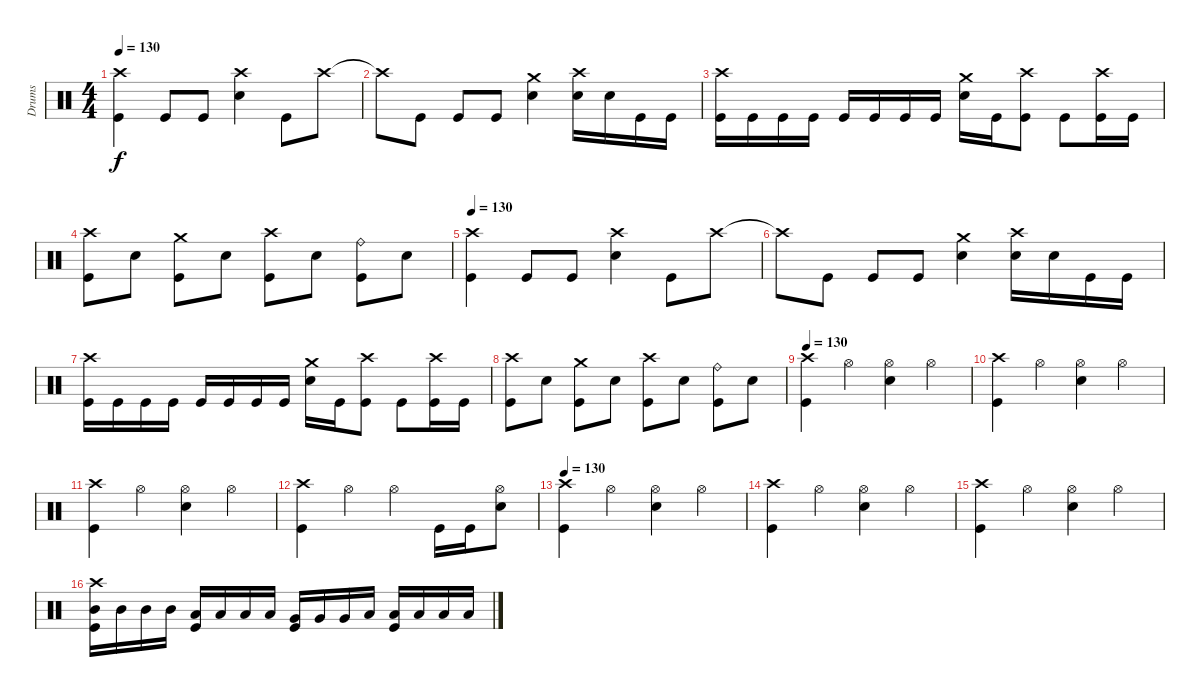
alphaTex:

\track ("Drums" "Drums") {instrument percussion}
\staff {score}
\articulation defaults
\ts (4 4)
\tempo 140
\tempo 130
\clef neutral
\ks c
("Crash high (hit)" "Kick (hit)").4{dy f} "Kick (hit)".8 "Kick (hit)".8 ("Crash high (hit)" "Electric Snare (hit)").4 "Kick (hit)".8 "Crash high (hit)".8 |
"Crash high (hit)"{t}.8 "Kick (hit)".8 "Kick (hit)".8 "Kick (hit)".8 ("Crash medium (hit)" "Electric Snare (hit)").4 ("Crash high (hit)" "Electric Snare (hit)").16 "Electric Snare (hit)".16 "Kick (hit)".16 "Kick (hit)".16 |
("Crash high (hit)" "Kick (hit)").16 "Kick (hit)".16 "Kick (hit)".16 "Kick (hit)".16 "Kick (hit)".16 "Kick (hit)".16 "Kick (hit)".16 "Kick (hit)".16 ("Crash medium (hit)" "Electric Snare (hit)").16 "Kick (hit)".16 ("Crash high (hit)" "Kick (hit)").8 "Kick (hit)".8 ("Crash high (hit)" "Kick (hit)").16 "Kick (hit)".16 |
("Crash high (hit)" "Kick (hit)").8 "Electric Snare (hit)".8 ("Crash medium (hit)" "Kick (hit)").8 "Electric Snare (hit)".8 ("Crash high (hit)" "Kick (hit)").8 "Electric Snare (hit)".8 ("Ride (bell)" "Kick (hit)").8 "Electric Snare (hit)".8 |
\tempo 140
\tempo 130
("Crash high (hit)" "Kick (hit)").4 "Kick (hit)".8 "Kick (hit)".8 ("Crash high (hit)" "Electric Snare (hit)").4 "Kick (hit)".8 "Crash high (hit)".8 |
"Crash high (hit)"{t}.8 "Kick (hit)".8 "Kick (hit)".8 "Kick (hit)".8 ("Crash medium (hit)" "Electric Snare (hit)").4 ("Crash high (hit)" "Electric Snare (hit)").16 "Electric Snare (hit)".16 "Kick (hit)".16 "Kick (hit)".16 |
("Crash high (hit)" "Kick (hit)").16 "Kick (hit)".16 "Kick (hit)".16 "Kick (hit)".16 "Kick (hit)".16 "Kick (hit)".16 "Kick (hit)".16 "Kick (hit)".16 ("Crash medium (hit)" "Electric Snare (hit)").16 "Kick (hit)".16 ("Crash high (hit)" "Kick (hit)").8 "Kick (hit)".8 ("Crash high (hit)" "Kick (hit)").16 "Kick (hit)".16 |
("Crash high (hit)" "Kick (hit)").8 "Electric Snare (hit)".8 ("Crash medium (hit)" "Kick (hit)").8 "Electric Snare (hit)".8 ("Crash high (hit)" "Kick (hit)").8 "Electric Snare (hit)".8 ("Ride (bell)" "Kick (hit)").8 "Electric Snare (hit)".8 |
\tempo 130
("Crash high (hit)" "Kick (hit)").4 "Hi-Hat (open)".4 ("Hi-Hat (open)" "Electric Snare (hit)").4 "Hi-Hat (open)".4 |
("Crash high (hit)" "Kick (hit)").4 "Hi-Hat (open)".4 ("Hi-Hat (open)" "Electric Snare (hit)").4 "Hi-Hat (open)".4 |
("Crash high (hit)" "Kick (hit)").4 "Hi-Hat (open)".4 ("Hi-Hat (open)" "Electric Snare (hit)").4 "Hi-Hat (open)".4 |
("Crash high (hit)" "Kick (hit)").4 "Hi-Hat (open)".4 "Hi-Hat (open)".4 "Kick (hit)".16 "Kick (hit)".16 ("Hi-Hat (open)" "Electric Snare (hit)").8 |
\tempo 130
("Crash high (hit)" "Kick (hit)").4 "Hi-Hat (open)".4 ("Hi-Hat (open)" "Electric Snare (hit)").4 "Hi-Hat (open)".4 |
("Crash high (hit)" "Kick (hit)").4 "Hi-Hat (open)".4 ("Hi-Hat (open)" "Electric Snare (hit)").4 "Hi-Hat (open)".4 |
("Crash high (hit)" "Kick (hit)").4 "Hi-Hat (open)".4 ("Hi-Hat (open)" "Electric Snare (hit)").4 "Hi-Hat (open)".4 |
("Crash high (hit)" "Mid Tom (hit)" "Kick (hit)").16 "Mid Tom (hit)".16 "Mid Tom (hit)".16 "Mid Tom (hit)".16 ("Low Tom (hit)" "Kick (hit)").16 "Low Tom (hit)".16 "Low Tom (hit)".16 "Low Tom (hit)".16 ("Very Low Tom (hit)" "Kick (hit)").16 "Very Low Tom (hit)".16 "Very Low Tom (hit)".16 "Low Floor Tom (hit)".16 ("Low Floor Tom (hit)" "Kick (hit)").16 "Low Floor Tom (hit)".16 "Low Floor Tom (hit)".16 "Low Floor Tom (hit)".16
